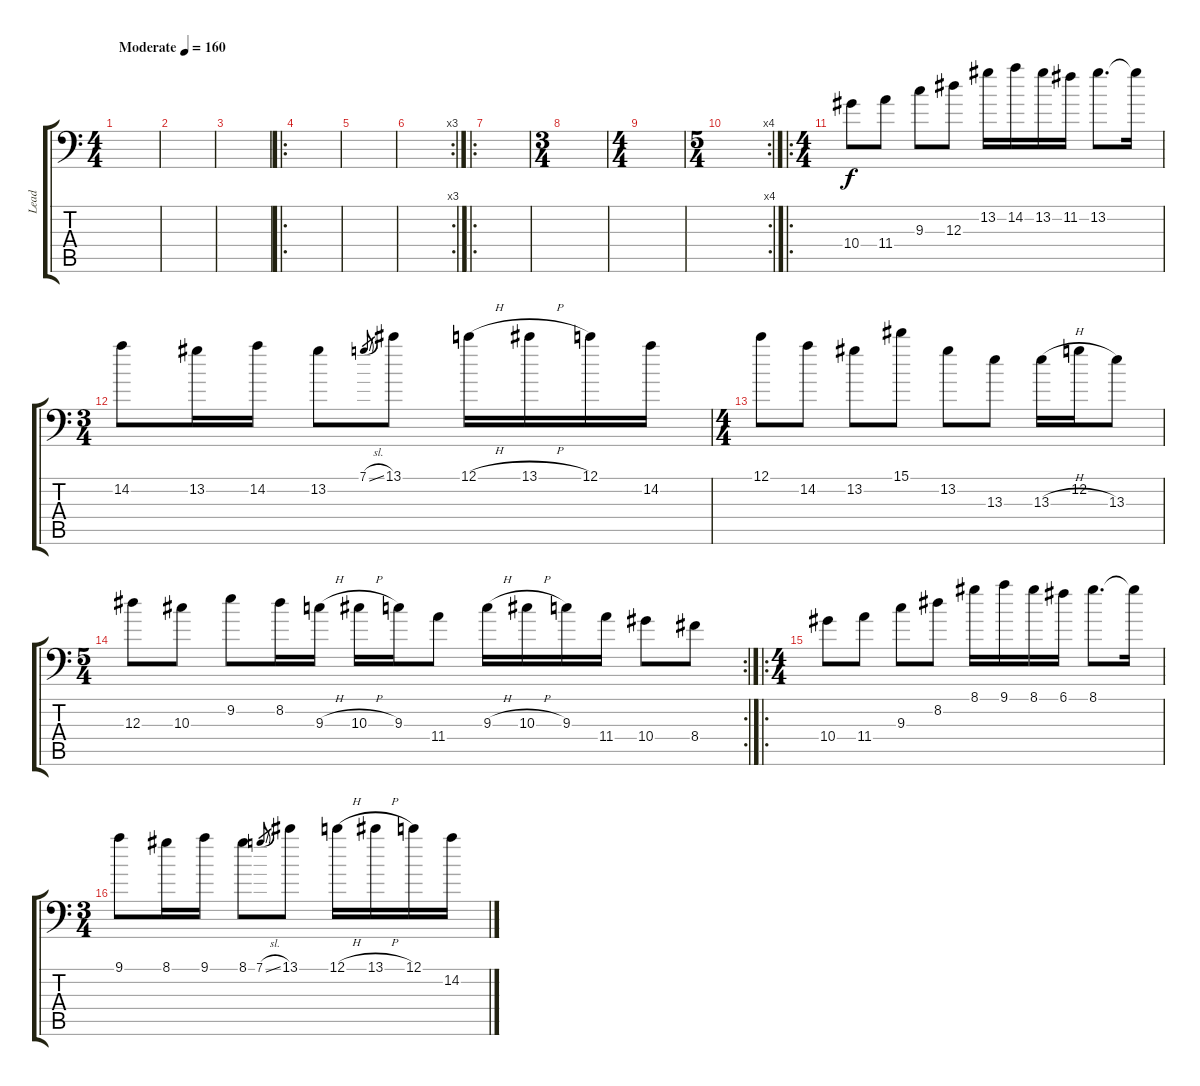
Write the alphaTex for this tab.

\track ("Lead" "Lead") {instrument distortionguitar}
\staff {score tabs}
\tuning (C4 G3 Eb3 Bb2 F2 Bb1) {hide}
\ts (4 4)
\tempo (160 "Moderate")
\clef f4
\ks c
|
|
|
\ro
|
|
\rc 3
|
\ro
|
\ts (3 4)
|
\ts (4 4)
|
\rc 4
\ts (5 4)
|
\ro
\ts (4 4)
10.4.8 11.4.8 9.3.8 12.3.8 13.2.16 14.2.16 13.2.16 11.2.16 13.2.8{d} 13.2{t}.16 |
\ts (3 4)
14.2.8 13.2.16 14.2.16 13.2.8 7.1{sl}.8{gr} 13.1.8 12.1{h}.16 13.1{h}.16 12.1.16 14.2.16 |
\ts (4 4)
12.1.8 14.2.8 13.2.8 15.1.8 13.2.8 13.3.8 13.3{h}.16 12.2.16 13.3.8 |
\rc 2
\ts (5 4)
12.3.8 10.3.8 9.2.8 8.2.16 9.3{h}.16 10.3{h}.16 9.3.16 11.4.8 9.3{h}.16 10.3{h}.16 9.3.16 11.4.16 10.4.8 8.4.8 |
\ro
\ts (4 4)
10.4.8 11.4.8 9.3.8 8.2.8 8.1.16 9.1.16 8.1.16 6.1.16 8.1.8{d} 8.1{t}.16 |
\ts (3 4)
9.1.8 8.1.16 9.1.16 8.1.8 7.1{sl}.8{gr} 13.1.8 12.1{h}.16 13.1{h}.16 12.1.16 14.2.16
